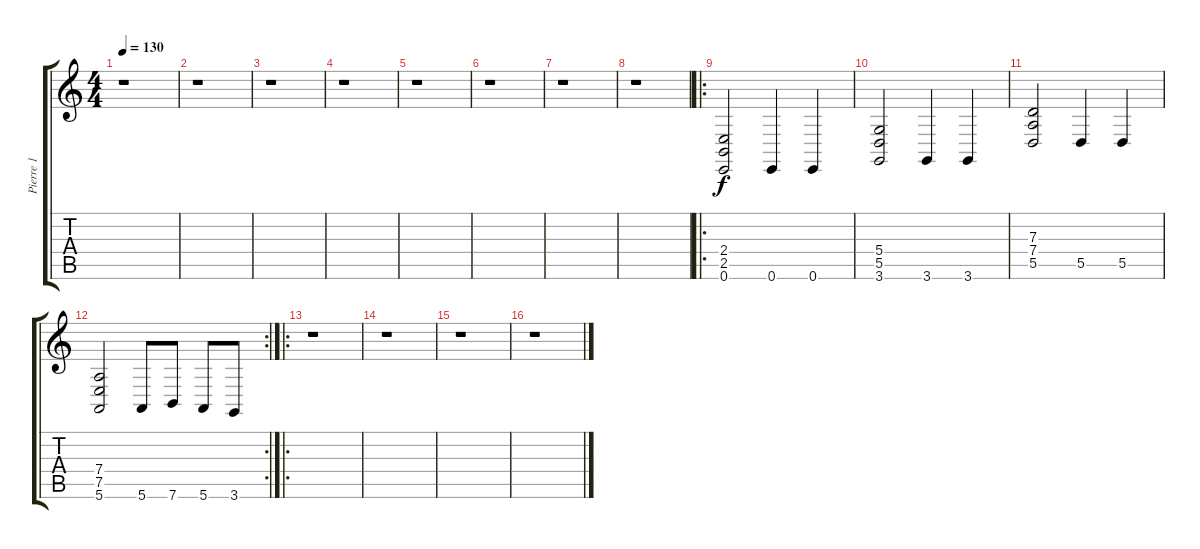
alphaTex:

\track ("Pierre 1" "Pierre 1") {instrument stringensemble1}
\staff {score tabs}
\tuning (E4 B3 G3 D3 A2 E2) {hide}
\ts (4 4)
\tempo 130
\clef g2
\ks c
r.1{dy f} |
r.1 |
r.1 |
r.1 |
r.1 |
r.1 |
r.1 |
r.1 |
\ro
(2.4 2.5 0.6).2 0.6.4 0.6.4 |
(5.4 5.5 3.6).2 3.6.4 3.6.4 |
(7.3 7.4 5.5).2 5.5.4 5.5.4 |
\rc 2
(7.4 7.5 5.6).2 5.6.8 7.6.8 5.6.8 3.6.8 |
\ro
r.1 |
r.1 |
r.1 |
r.1
